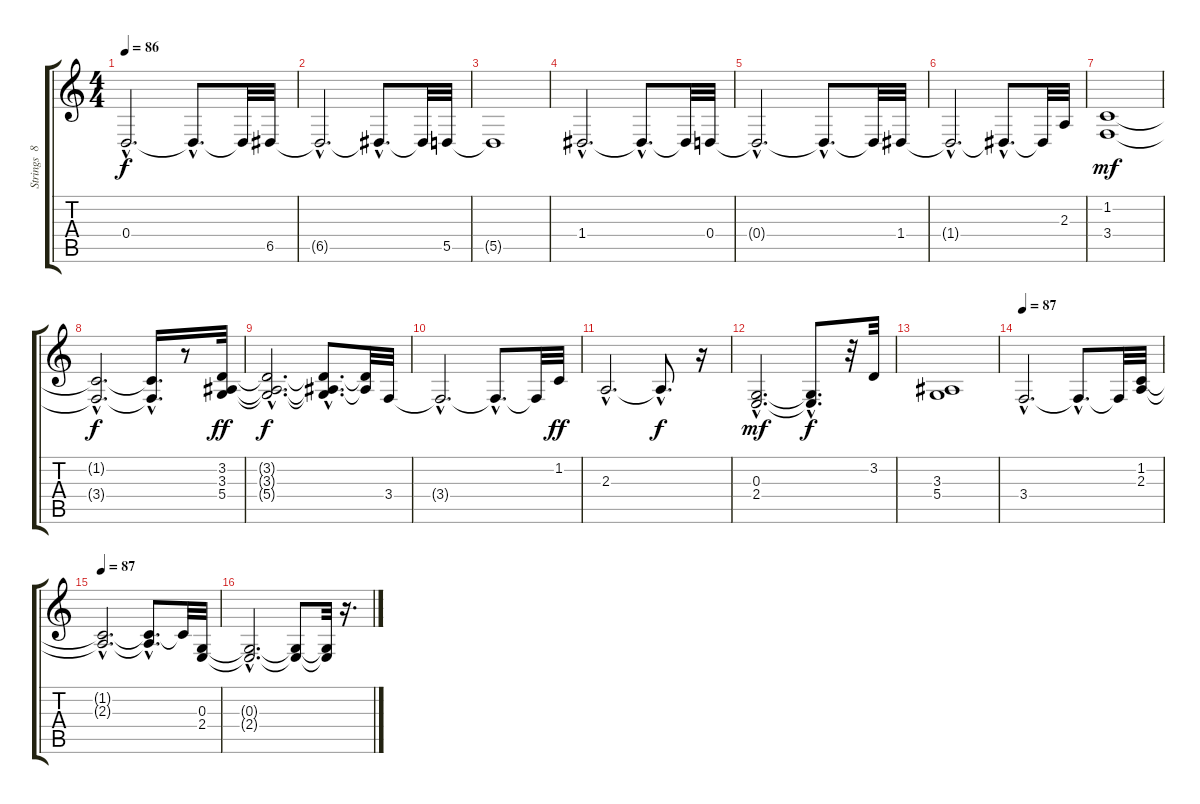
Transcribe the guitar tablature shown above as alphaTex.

\track ("Strings  8" "Strings  8") {instrument pad2warm}
\staff {score tabs}
\tuning (E4 B3 G3 D3 A2 E2) {hide}
\ts (4 4)
\tempo 86
\clef g2
\ks c
0.4{hac t}.2{d dy f} 0.4{hac t}.8{d} 0.4{t}.32 6.5.32 |
6.5{hac t}.2{d} 6.5{hac t}.8{d} 6.5{t}.32 5.5.32 |
5.5{t}.1 |
1.4{hac}.2{d} 1.4{hac t}.8{d} 1.4{t}.32 0.4.32 |
0.4{hac t}.2{d} 0.4{hac t}.8{d} 0.4{t}.32 1.4.32 |
1.4{hac t}.2{d} 1.4{hac t}.8{d} 1.4{t}.32 2.3.32 |
(1.2 3.4).1{dy mf} |
(1.2{hac t} 3.4{hac t}).2{d dy f} (1.2{hac t} 3.4{hac t}).16{d} r.8 (3.2 3.3 5.4).32{dy ff} |
(3.2{hac t} 3.3{hac t} 5.4{hac t}).2{d dy f} (3.2{hac t} 3.3{hac t} 5.4{hac t}).8{d} (3.2{t} 3.3{t}).32 3.4.32 |
3.4{hac t}.2{d} 3.4{hac t}.8{d} 3.4{t}.32 1.2.32{dy ff} |
2.3{hac}.2{d} 2.3{hac t}.8{d dy f} r.16 |
(0.3{hac} 2.4{hac}).2{d dy mf} (0.3{hac t} 2.4{hac t}).8{d dy f} r.32 3.2.32 |
(3.3 5.4).1 |
\tempo 87
3.4{hac}.2{d} 3.4{hac t}.8{d} 3.4{t}.32 (1.2 2.3).32 |
\tempo 87
(1.2{hac t} 2.3{hac t}).2{d} (1.2{hac t} 2.3{hac t}).8{d} 1.2{t}.32 (0.3 2.4).32 |
(0.3{hac t} 2.4{hac t}).2{d} (0.3{t} 2.4{t}).8 (0.3{t} 2.4{t}).32 r.16{d}
